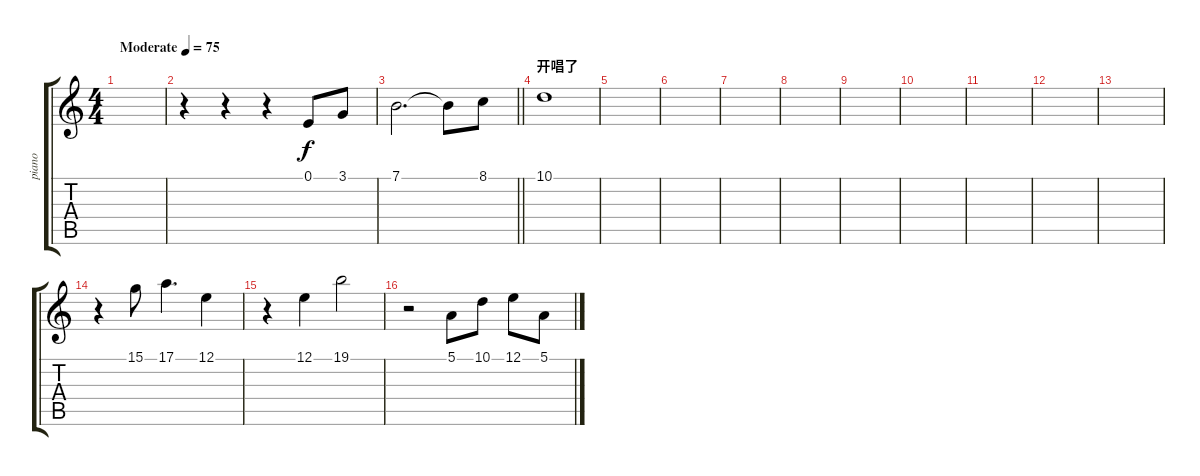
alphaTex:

\track ("piano" "piano") {instrument acousticgrandpiano}
\staff {score tabs}
\tuning (E4 B3 G3 D3 A2 E2) {hide}
\ts (4 4)
\tempo (75 "Moderate")
\clef g2
\ks c
|
r.4 r.4 r.4 0.1.8 3.1.8 |
\barLineRight lightlight
7.1.2{d} 7.1{t}.8 8.1.8 |
\section ("" "开唱了")
10.1.1 |
|
|
|
|
|
|
|
|
|
r.4 15.1.8 17.1.4{d} 12.1.4 |
r.4 12.1.4 19.1.2 |
r.2 5.1.8 10.1.8 12.1.8 5.1.8
